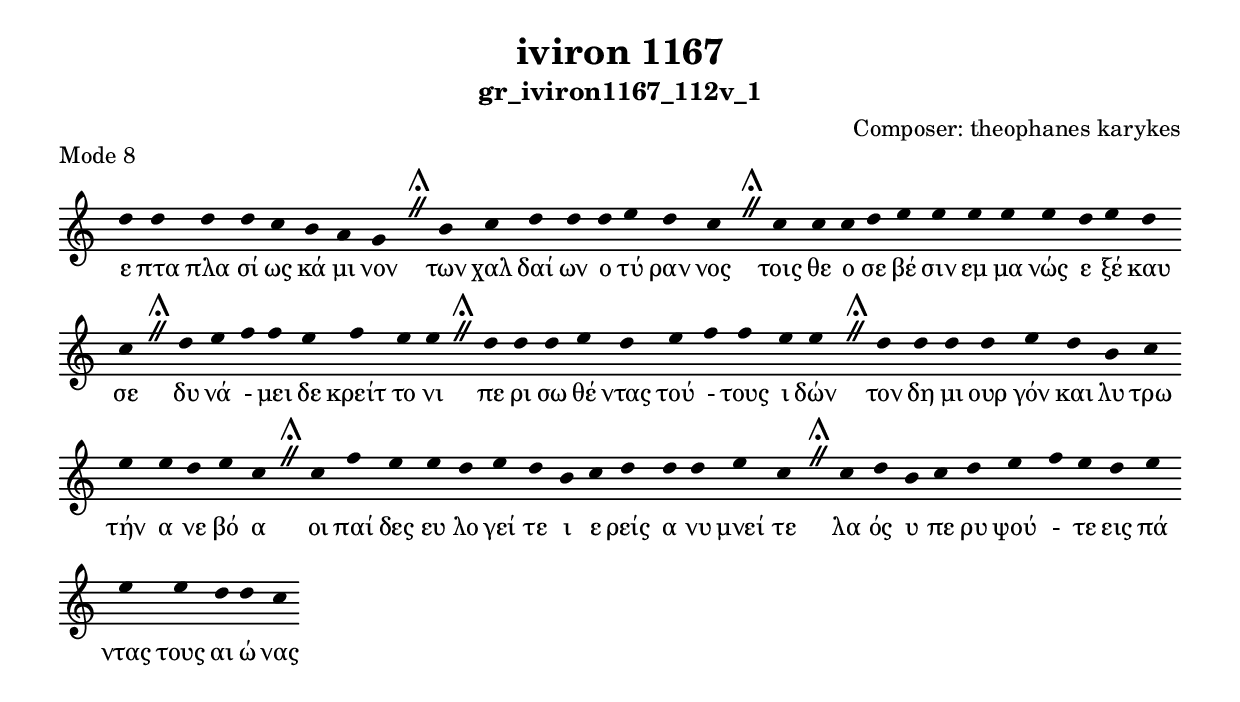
\include "gregorian.ly"

	\header {
 	  title = "iviron 1167"
	  subtitle = "gr_iviron1167_112v_1"
	  composer = "Composer: theophanes karykes"
	  piece = "Mode 8"
	}

	chant = {
	  d''4 d''4 d''4 d''4 c''4 b'4 a'4 g'4 \divisioMaior
 b'4 c''4 d''4 d''4 d''4 e''4 d''4 c''4 \divisioMaior
 c''4 c''4 c''4 d''4 e''4 e''4 e''4 e''4 e''4 d''4 e''4 d''4 c''4 \divisioMaior
 d''4 e''4 f''4 f''4 e''4 f''4 e''4 e''4 \divisioMaior
 d''4 d''4 d''4 e''4 d''4 e''4 f''4 f''4 e''4 e''4 \divisioMaior
 d''4 d''4 d''4 d''4 e''4 d''4 b'4 c''4 e''4 e''4 d''4 e''4 c''4 \divisioMaior
 c''4 f''4 e''4 e''4 d''4 e''4 d''4 b'4 c''4 d''4 d''4 d''4 e''4 c''4 \divisioMaior
 c''4 d''4 b'4 c''4 d''4 e''4 f''4 e''4 d''4 e''4 e''4 e''4 d''4 d''4 c''4\finalis
	}

	verba = \lyricmode {ε πτα πλα σί ως κά μι νον 
των χαλ δαί ων ο τύ ραν νος 
τοις θε ο σε βέ σιν εμ μα νώς ε ξέ καυ σε 
δυ νά - μει δε κρείτ το νι 
πε ρι σω θέ ντας τού - τους ι δών 
τον δη μι ουρ γόν και λυ τρω τήν α νε βό α 
οι παί δες ευ λο γεί τε ι ε ρείς α νυ μνεί τε 
λα ός υ πε ρυ ψού - τε εις πά ντας τους αι ώ νας 
	}


	\score {
	  \new Staff <<
	  \new Voice = "melody" \chant
	  \new Lyrics = "one" \lyricsto melody \verba
	  >>
	  \layout {
	    \context {
	      \Staff
	      \remove "Time_signature_engraver"
	      \remove "Bar_engraver"
	    }
	    \context {
	      \Voice
	      \remove "Stem_engraver"
	    }
	  }
	}